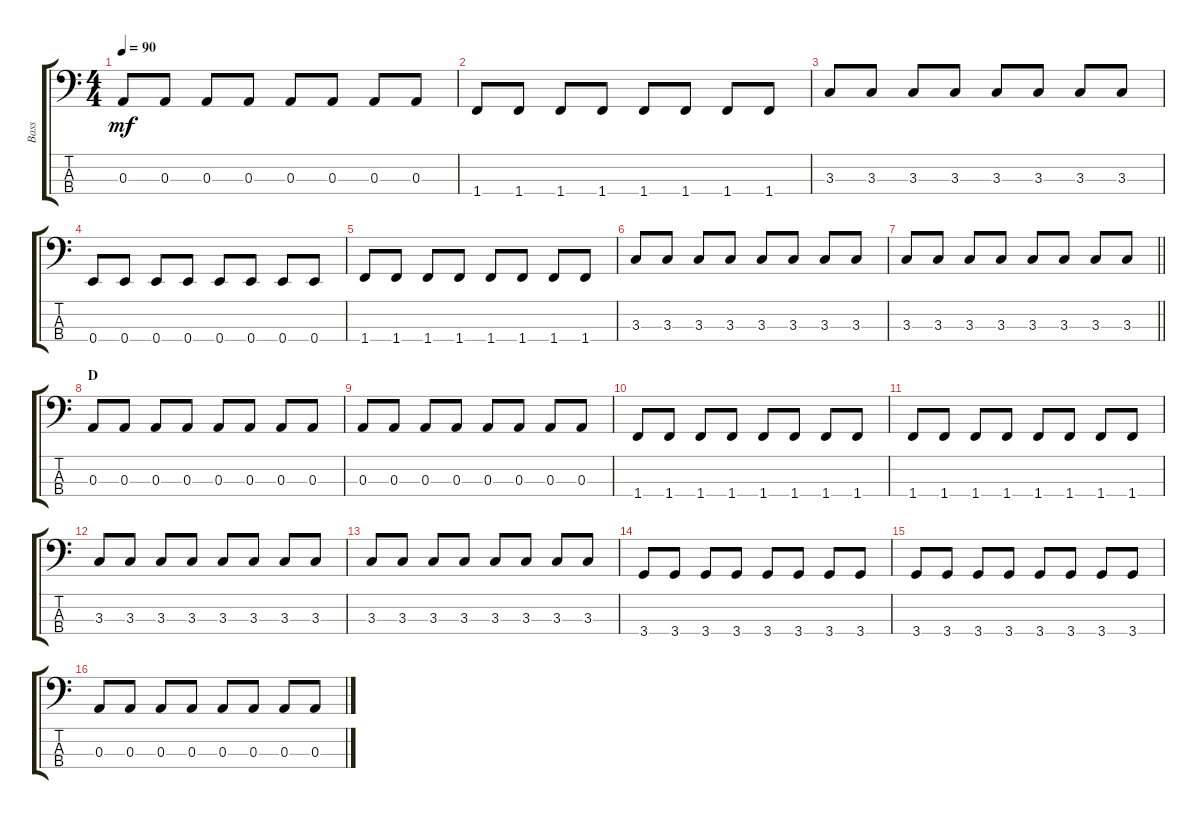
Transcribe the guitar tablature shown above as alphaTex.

\track ("Bass" "Bass") {instrument electricbassfinger}
\staff {score tabs}
\tuning (G2 D2 A1 E1) {hide}
\ts (4 4)
\tempo 90
\clef f4
\ks c
0.3.8{dy mf} 0.3.8 0.3.8 0.3.8 0.3.8 0.3.8 0.3.8 0.3.8 |
1.4.8 1.4.8 1.4.8 1.4.8 1.4.8 1.4.8 1.4.8 1.4.8 |
3.3.8 3.3.8 3.3.8 3.3.8 3.3.8 3.3.8 3.3.8 3.3.8 |
0.4.8 0.4.8 0.4.8 0.4.8 0.4.8 0.4.8 0.4.8 0.4.8 |
1.4.8 1.4.8 1.4.8 1.4.8 1.4.8 1.4.8 1.4.8 1.4.8 |
3.3.8 3.3.8 3.3.8 3.3.8 3.3.8 3.3.8 3.3.8 3.3.8 |
\barLineRight lightlight
3.3.8 3.3.8 3.3.8 3.3.8 3.3.8 3.3.8 3.3.8 3.3.8 |
\section ("" "D")
0.3.8 0.3.8 0.3.8 0.3.8 0.3.8 0.3.8 0.3.8 0.3.8 |
0.3.8 0.3.8 0.3.8 0.3.8 0.3.8 0.3.8 0.3.8 0.3.8 |
1.4.8 1.4.8 1.4.8 1.4.8 1.4.8 1.4.8 1.4.8 1.4.8 |
1.4.8 1.4.8 1.4.8 1.4.8 1.4.8 1.4.8 1.4.8 1.4.8 |
3.3.8 3.3.8 3.3.8 3.3.8 3.3.8 3.3.8 3.3.8 3.3.8 |
3.3.8 3.3.8 3.3.8 3.3.8 3.3.8 3.3.8 3.3.8 3.3.8 |
3.4.8 3.4.8 3.4.8 3.4.8 3.4.8 3.4.8 3.4.8 3.4.8 |
3.4.8 3.4.8 3.4.8 3.4.8 3.4.8 3.4.8 3.4.8 3.4.8 |
0.3.8 0.3.8 0.3.8 0.3.8 0.3.8 0.3.8 0.3.8 0.3.8
